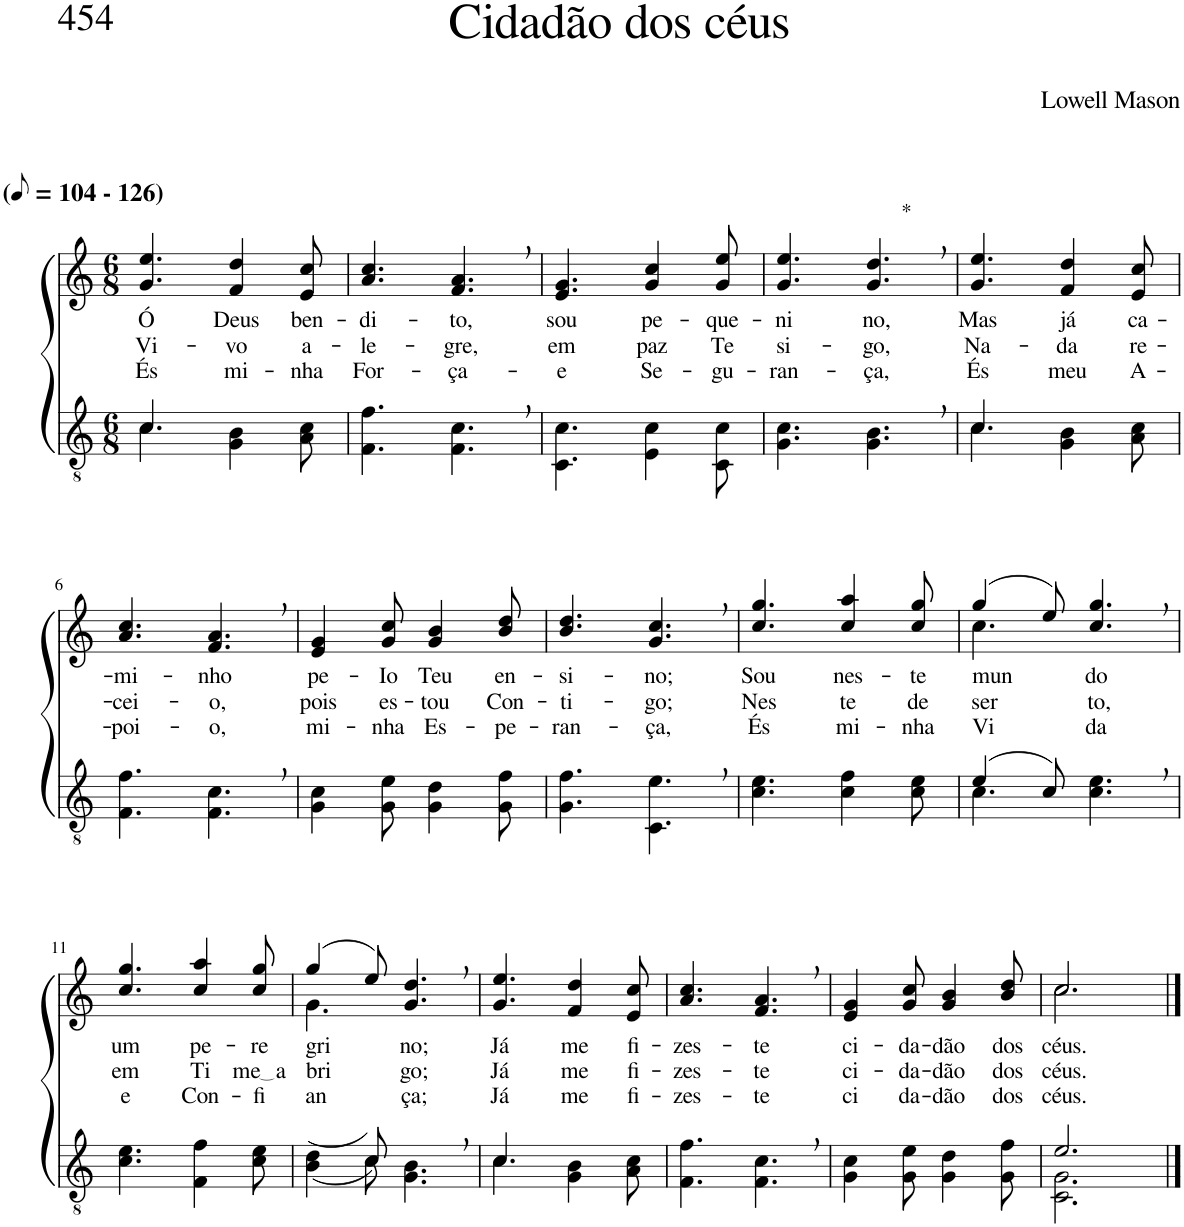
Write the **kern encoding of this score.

**kern	**kern	**text	**text	**text
*part2	*part1	*part1	*part1	*part1
*staff2	*staff1	*staff1	*staff1	*staff1
*I"Parte III e IV	*I"Parte I e II	*	*	*
*clefGv2	*clefG2	*	*	*
*Trd3c5	*Trd3c5	*	*	*
*k[]	*k[]	*	*	*
*M6/8	*M6/8	*	*	*
*MM52	*MM52	*	*	*
=1	=1	=1	=1	=1
*^	*	*	*	*
!	!	!LO:TX:a:B:t=(	!	!	!
!	!	!LO:TX:a:B:t=- 126)	!	!	!
!	!	!	!LO:LY:b	!LO:LY:b	!LO:LY:b
4.c/	4.c\	4.g/ 4.ee/	Ó	Vi-	És
!	!	!	!LO:LY:b	!LO:LY:b	!LO:LY:b
4.ryy	4G\ 4B\	4f/ 4dd/	Deus	-vo	mi-
!	!	!	!LO:LY:b	!LO:LY:b	!LO:LY:b
.	8A\ 8c\	8e/ 8cc/	ben-	a-	-nha
=2	=2	=2	=2	=2	=2
!	!	!	!LO:LY:b	!LO:LY:b	!LO:LY:b
*v	*v	*	*	*	*
4.F\ 4.f\	4.a/ 4.cc/	-di-	-le-	For-
!	!	!LO:LY:b	!LO:LY:b	!LO:LY:b
4.F\, 4.c\,	4.f/, 4.a/,	-to,	-gre,	-ça-
=3	=3	=3	=3	=3
!	!	!LO:LY:b	!LO:LY:b	!LO:LY:b
4.C\ 4.c\	4.e/ 4.g/	sou	em	-e
!	!	!LO:LY:b	!LO:LY:b	!LO:LY:b
4E\ 4c\	4g/ 4cc/	pe-	paz	Se-
!	!	!LO:LY:b	!LO:LY:b	!LO:LY:b
8C\ 8c\	8g/ 8ee/	-que-	Te	-gu-
=4	=4	=4	=4	=4
!	!	!LO:LY:b	!LO:LY:b	!LO:LY:b
4.G\ 4.c\	4.g/ 4.ee/	-ni	si-	-ran-
!	!LO:TX:a:t=*	!	!	!
!	!	!LO:LY:b	!LO:LY:b	!LO:LY:b
4.G\, 4.B\,	4.g/, 4.dd/,	no,	-go,	-ça,
=5	=5	=5	=5	=5
*^	*	*	*	*
!	!	!	!LO:LY:b	!LO:LY:b	!LO:LY:b
4.c/	4.c\	4.g/ 4.ee/	Mas	Na-	És
!	!	!	!LO:LY:b	!LO:LY:b	!LO:LY:b
4.ryy	4G\ 4B\	4f/ 4dd/	já	-da	meu
!	!	!	!LO:LY:b	!LO:LY:b	!LO:LY:b
.	8A\ 8c\	8e/ 8cc/	ca-	re-	A-
!!LO:LB:g=z
=6	=6	=6	=6	=6	=6
!	!	!	!LO:LY:b	!LO:LY:b	!LO:LY:b
*v	*v	*	*	*	*
4.F\ 4.f\	4.a/ 4.cc/	-mi-	-cei-	-poi-
!	!	!LO:LY:b	!LO:LY:b	!LO:LY:b
4.F\, 4.c\,	4.f/, 4.a/,	-nho	-o,	-o,
=7	=7	=7	=7	=7
!	!	!LO:LY:b	!LO:LY:b	!LO:LY:b
4G\ 4c\	4e/ 4g/	pe-	pois	mi-
!	!	!LO:LY:b	!LO:LY:b	!LO:LY:b
8G\ 8e\	8g/ 8cc/	-Io	es-	-nha
!	!	!LO:LY:b	!LO:LY:b	!LO:LY:b
4G\ 4d\	4g/ 4b/	Teu	-tou	Es-
!	!	!LO:LY:b	!LO:LY:b	!LO:LY:b
8G\ 8f\	8b/ 8dd/	en-	Con-	-pe-
=8	=8	=8	=8	=8
!	!	!LO:LY:b	!LO:LY:b	!LO:LY:b
4.G\ 4.f\	4.b/ 4.dd/	-si-	-ti-	-ran-
!	!	!LO:LY:b	!LO:LY:b	!LO:LY:b
4.C\, 4.e\,	4.g/, 4.cc/,	-no;	-go;	-ça,
=9	=9	=9	=9	=9
!	!	!LO:LY:b	!LO:LY:b	!LO:LY:b
4.c\ 4.e\	4.cc/ 4.gg/	Sou	Nes	És
!	!	!LO:LY:b	!LO:LY:b	!LO:LY:b
4c\ 4f\	4cc/ 4aa/	nes-	te	mi-
!	!	!LO:LY:b	!LO:LY:b	!LO:LY:b
8c\ 8e\	8cc/ 8gg/	-te	de-	-nha
=10	=10	=10	=10	=10
*^	*^	*	*	*
!	!	!	!	!LO:LY:b	!LO:LY:b	!LO:LY:b
(4e/	4.c\	(4gg/	4.cc\	mun-	-ser-	Vi-
8c/)	.	8ee/)	.	.	.	.
!	!	!	!	!LO:LY:b	!LO:LY:b	!LO:LY:b
4.ryy	4.c\ 4.e\	4.cc/, 4.gg/,	4.ryy	do	-to,	-da
!!LO:LB:g=z
=11	=11	=11	=11	=11	=11	=11
!	!	!	!	!LO:LY:b	!LO:LY:b	!LO:LY:b
*v	*v	*	*	*	*	*
*	*v	*v	*	*	*
4.c\ 4.e\	4.cc/ 4.gg/	um	em	e
!	!	!LO:LY:b	!LO:LY:b	!LO:LY:b
4F\ 4f\	4cc/ 4aa/	pe-	Ti	Con-
!	!	!LO:LY:b	!LO:LY:b	!LO:LY:b
8c\ 8e\	8cc/ 8gg/	-re-	me a	-fi-
=12	=12	=12	=12	=12
*^	*^	*	*	*
!	!	!	!	!LO:LY:b	!LO:LY:b	!LO:LY:b
4ryy	4B\ 4d\	(4gg/	4.g\	-gri-	-bri-	-an-
((8c/	8c\	8ee/)	.	.	.	.
!	!	!	!	!LO:LY:b	!LO:LY:b	!LO:LY:b
4.ryy	4.G\ 4.B\	4.g/, 4.dd/,	4.ryy	no;	go;	-ça;
=13	=13	=13	=13	=13	=13	=13
!	!	!	!	!LO:LY:b	!LO:LY:b	!LO:LY:b
*	*	*v	*v	*	*	*
4.c/	4.c\	4.g/ 4.ee/	Já	Já	Já
!	!	!	!LO:LY:b	!LO:LY:b	!LO:LY:b
4.ryy	4G\ 4B\	4f/ 4dd/	me	me	me
!	!	!	!LO:LY:b	!LO:LY:b	!LO:LY:b
.	8A\ 8c\	8e/ 8cc/	fi-	fi-	fi-
=14	=14	=14	=14	=14	=14
!	!	!	!LO:LY:b	!LO:LY:b	!LO:LY:b
*v	*v	*	*	*	*
4.F\ 4.f\	4.a/ 4.cc/	-zes-	-zes-	-zes-
!	!	!LO:LY:b	!LO:LY:b	!LO:LY:b
4.F\, 4.c\,	4.f/, 4.a/,	-te	-te	-te
=15	=15	=15	=15	=15
!	!	!LO:LY:b	!LO:LY:b	!LO:LY:b
4G\ 4c\	4e/ 4g/	ci-	ci-	ci
!	!	!LO:LY:b	!LO:LY:b	!LO:LY:b
8G\ 8e\	8g/ 8cc/	-da-	-da-	da-
!	!	!LO:LY:b	!LO:LY:b	!LO:LY:b
4G\ 4d\	4g/ 4b/	-dão	-dão	-dão
!	!	!LO:LY:b	!LO:LY:b	!LO:LY:b
8G\ 8f\	8b/ 8dd/	dos	dos	dos
=16	=16	=16	=16	=16
*^	*^	*	*	*
!	!	!	!	!LO:LY:b	!LO:LY:b	!LO:LY:b
2.e/	2.C\ 2.G\	2.cc/	2.cc\	-céus.	-céus.	céus.
*v	*v	*	*	*	*	*
*	*v	*v	*	*	*
==	==	==	==	==
*-	*-	*-	*-	*-
